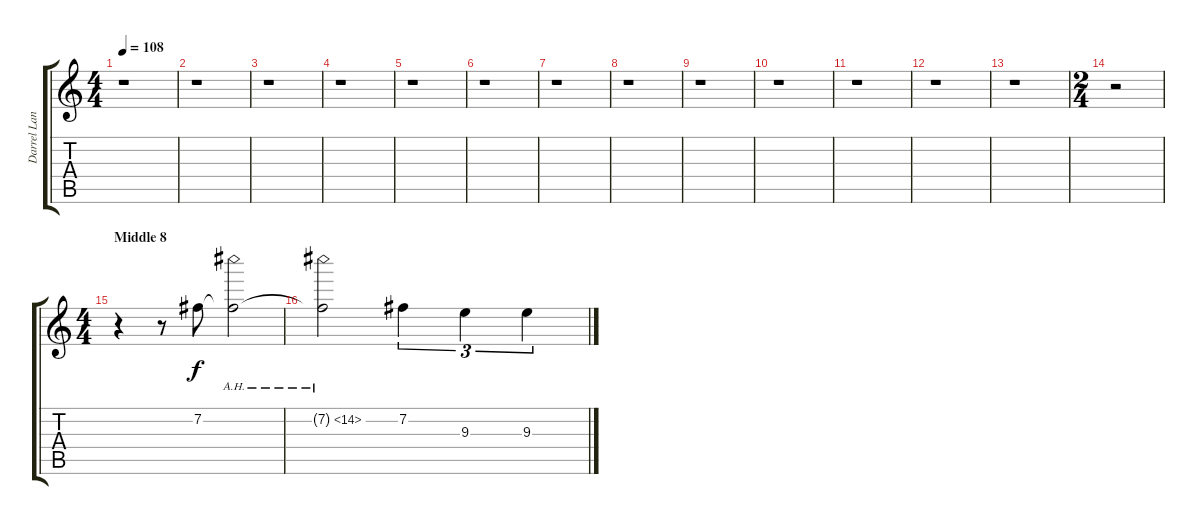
\track ("Darrel Lance Abbot" "Darrel Lan") {instrument distortionguitar}
\staff {score tabs}
\tuning (E4 B3 G3 D3 A2 E2) {hide}
\ts (4 4)
\tempo 108
\clef g2
\ks c
r.1{dy f} |
r.1 |
r.1 |
r.1 |
r.1 |
r.1 |
r.1 |
r.1 |
r.1 |
r.1 |
r.1 |
r.1 |
r.1 |
\ts (2 4)
r.2 |
\ts (4 4)
\section ("" "Middle 8")
r.4 r.8 7.2.8 7.2{ah 7 t}.2 |
7.2{ah 7 t}.2 7.2.4{tu (3 2)} 9.3.4{tu (3 2)} 9.3.4{tu (3 2)}
